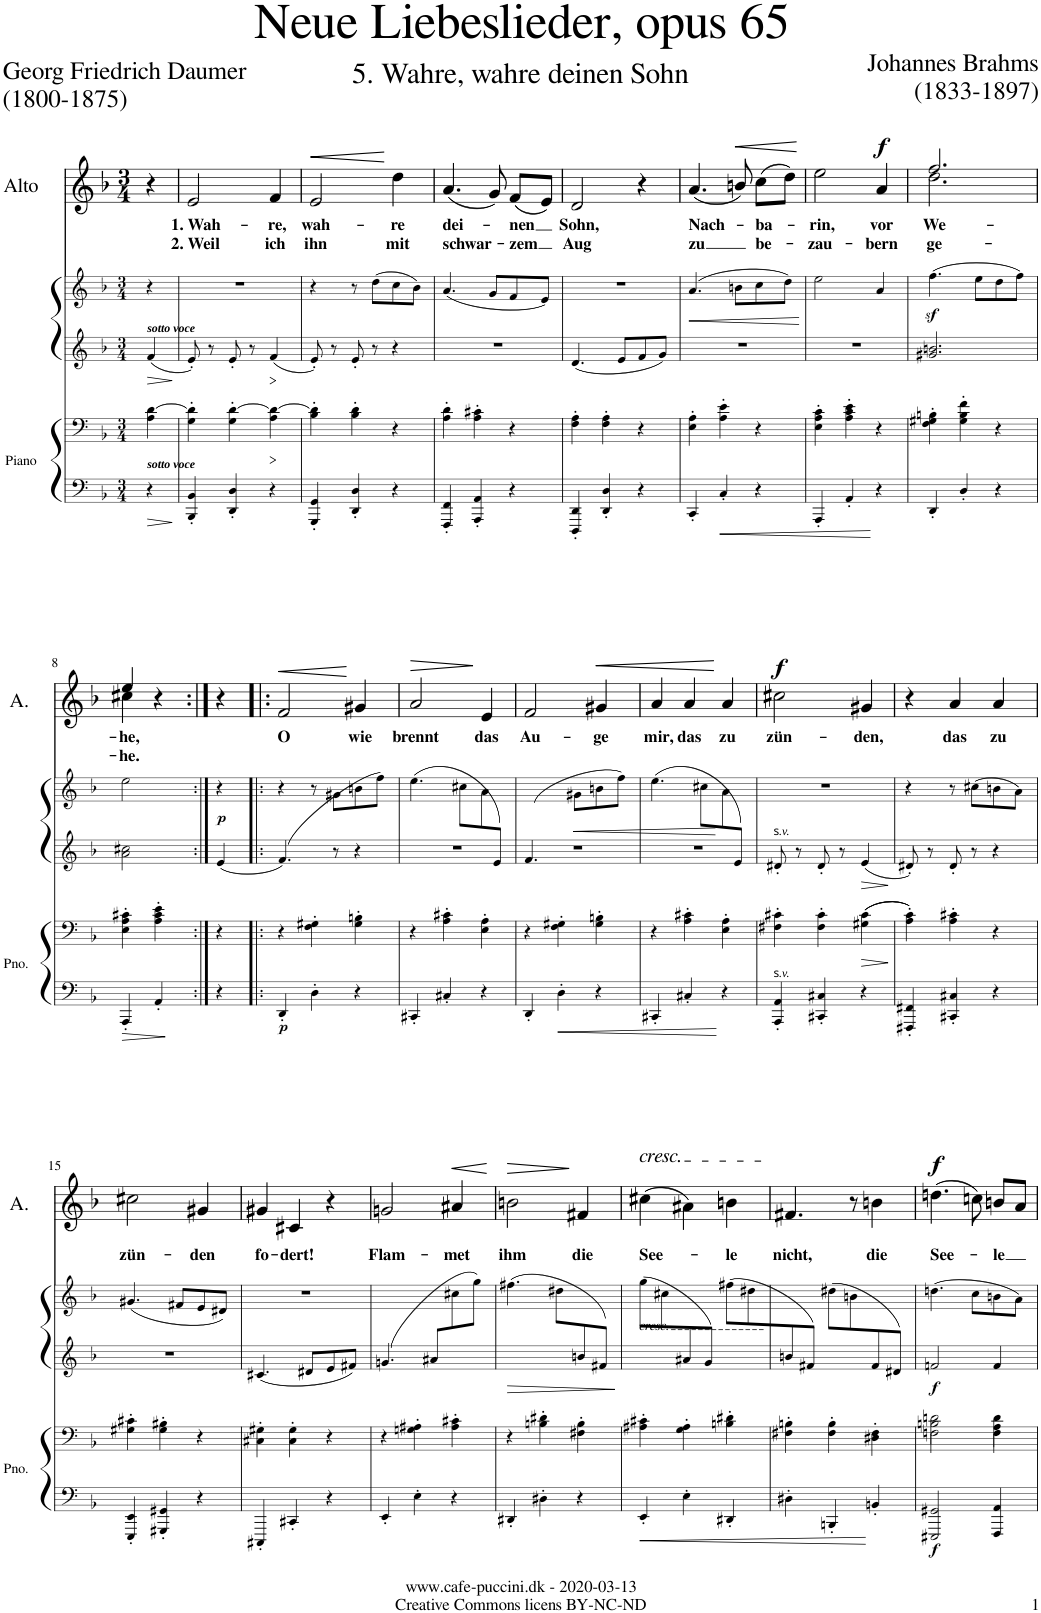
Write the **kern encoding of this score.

**kern	**kern	**dynam	**kern	**kern	**dynam	**kern	**text	**text	**dynam
*part3	*part3	*part3	*part2	*part2	*part2	*part1	*part1	*part1	*part1
*staff5	*staff4	*staff4/5	*staff3	*staff2	*staff2/3	*staff1	*staff1	*staff1	*staff1
*I"Piano	*	*	*I"Piano	*	*	*I"Alto	*	*	*
*I'Pno.	*	*	*I'Pno	*	*	*I'A.	*	*	*
*stria5	*stria5	*	*stria5	*stria5	*	*	*	*	*
*clefF4	*clefF4	*	*clefG2	*clefG2	*	*clefG2	*	*	*
*k[b-]	*k[b-]	*	*k[b-]	*k[b-]	*	*k[b-]	*	*	*
*M3/4	*M3/4	*	*M3/4	*M3/4	*	*M3/4	*	*	*
=	=	=	=	=	=	=	=	=	=
!	!	!	!LO:TX:a:Bi:t=sotto voce	!	!	!	!	!	!
!	!LO:TX:b:Bi:t=sotto voce	!	!	!	!	!	!	!	!
!	!	!LO:HP:b=2	!	!	!	!	!	!	!
4r	4A\ [4d\	>	4f/	4r	.	4r	.	.	.
=1	=1	=1	=1	=1	=1	=1	=1	=1	=1
!	!	!	!	!	!	!	!LO:LY:b	!LO:LY:b	!
4BBB-/' 4BB-/'	4G\' 4d\]'	.	8e'/	2.r	.	2e/	1. Wah-	2. Weil	.
.	.	.	8r	.	.	.	.	.	.
4DD/' 4D/'	4G\' [4d\'	.	8e'/	.	.	.	.	.	.
.	.	.	8r	.	.	.	.	.	.
!	!	!LO:HP:n=1:b	!	!	!LO:HP:b=2	!	!LO:LY:b	!LO:LY:b	!
4r	4A\ 4d\_	] >	4f/	.	>	4f/	re,	ich	.
=2	=2	=2	=2	=2	=2	=2	=2	=2	=2
!	!	!	!	!	!	!	!LO:LY:b	!LO:LY:b	!LO:HP:b
4GGG/' 4GG/'	4B-\' 4d\]'	.	8e'/	4r	.	2e/	wah-	ihn	<
.	.	.	8r	.	.	.	.	.	.
4DD/' 4D/'	4B-\' 4d\'	.	8e'/	8r	.	.	.	.	.
.	.	.	8r	(8dd\L	.	.	.	.	.
!	!	!	!	!	!	!	!LO:LY:b	!LO:LY:b	!
4r	4r	.	4r	8cc\	.	4dd\	re	mit	[
.	.	.	.	8b-\J)	.	.	.	.	.
=3	=3	=3	=3	=3	=3	=3	=3	=3	=3
!	!	!	!	!	!	!	!LO:LY:b	!LO:LY:b	!
4FFF/' 4FF/'	4A\' 4d\'	.	2.r	(4.a/	.	(4.a/	dei-	schwar-	.
4AAA/' 4AA/'	4A\' 4c#X\'	.	.	.	.	.	.	.	.
.	.	.	.	8g/L	.	8g/)	.	.	.
!	!	!	!	!	!	!	!LO:LY:b	!LO:LY:b	!
4r	4r	.	.	8f/	.	(8f/L	nen	-zem	.
.	.	.	.	8e/J)	.	8e/J)	.	.	.
=4	=4	=4	=4	=4	=4	=4	=4	=4	=4
!	!	!	!	!	!	!	!LO:LY:b	!LO:LY:b	!
4DDD/' 4DD/'	4F\' 4A\'	.	4.d/	2.r	.	2d/	Sohn,	Aug	.
4DD/' 4D/'	4F\' 4A\'	.	.	.	.	.	.	.	.
.	.	.	8e/L	.	.	.	.	.	.
4r	4r	.	8f/	.	.	4r	.	.	.
.	.	.	8g/J	.	.	.	.	.	.
=5	=5	=5	=5	=5	=5	=5	=5	=5	=5
!	!	!	!	!	!LO:HP:b	!	!LO:LY:b	!LO:LY:b	!
4CC'/	4E\' 4A\'	.	2.r	(4.a/	<	(4.a/	Nach-	zu	.
4C'/	4A\' 4e\'	.	.	.	.	.	.	.	.
!	!	!	!	!	!	!	!	!	!LO:HP:b
.	.	.	.	8bn\L	.	8bn/)	.	.	<
!	!	!	!	!	!	!	!LO:LY:b	!LO:LY:b	!
4r	4r	.	.	8cc\	.	(8cc\L	ba-	be-	.
.	.	.	.	8dd\J)	.	8dd\J)	.	.	.
.	.	.	.	.	]	.	.	.	[
=6	=6	=6	=6	=6	=6	=6	=6	=6	=6
!	!	!	!	!	!	!	!LO:LY:b	!LO:LY:b	!
4AAA'/	4E\' 4A\' 4c\'	.	2.r	2ee\	.	2ee\	-rin,	-zau-	.
4AA'/	4A\' 4c\' 4e\'	.	.	.	.	.	.	.	.
!	!	!	!	!	!	!	!LO:LY:b	!LO:LY:b	!LO:DY:a
4r	4r	]	.	4a/	.	4a/	-vor	-bern	f
=7	=7	=7	=7	=7	=7	=7	=7	=7	=7
!	!	!	!	!	!	!	!LO:LY:b	!LO:LY:b	!
*	*	*	*	*	*	*^	*	*	*
4DD'/	4F\' 4G#X\' 4Bn\'	.	2.g#X/ 2.bn/	(4.ffz<\	.	2.ff/	2.dd\	We-	ge-	.
4D'/	4G#\' 4B\' 4f\'	.	.	.	.	.	.	.	.	.
.	.	.	.	8ee\L	.	.	.	.	.	.
4r	4r	.	.	8dd\	.	.	.	.	.	.
.	.	.	.	8ff\J)	.	.	.	.	.	.
!!LO:LB:g=z	!!
=8	=8	=8	=8	=8	=8	=8	=8	=8	=8	=8
!	!	!	!	!	!	!	!	!LO:LY:b	!LO:LY:b	!
4AAA'/	4E\' 4A\' 4c#X\'	.	2a\ 2cc#X\	2ee\	.	4ee/	4cc#X\	-he,	-he.	.
4AA'/	4A\' 4c#\' 4e\'	.	.	.	.	4r	4ryy	.	.	.
=8X1:|!	=8X1:|!	=8X1:|!	=8X1:|!	=8X1:|!	=8X1:|!	=8X1:|!	=8X1:|!	=8X1:|!	=8X1:|!	=8X1:|!
!	!	!	!	!	!LO:DY:b	!	!	!	!	!
*	*	*	*	*	*	*v	*v	*	*	*
4r	4r	.	4e/	4r	p	4r	.	.	.
=9!|:	=9!|:	=9!|:	=9!|:	=9!|:	=9!|:	=9!|:	=9!|:	=9!|:	=9!|:
!	!	!LO:DY:b=2	!	!	!	!	!LO:LY:b	!	!LO:HP:b
4DD'/	4r	p	(>4.f/	4r	.	2f/	O	.	<
4D'\	4F\' 4G#X\'	.	.	8r	.	.	.	.	.
.	.	.	8r	8g#X\L	.	.	.	.	.
!	!	!	!	!	!	!	!LO:LY:b	!	!
4r	4G#\' 4Bn\'	.	4r	8bn\	.	4g#X/	wie	.	[
.	.	.	.	(8ff\J	.	.	.	.	.
=10	=10	=10	=10	=10	=10	=10	=10	=10	=10
*	*	*	*^	*	*	*	*	*	*
!	!	!	!	!	!	!	!	!LO:LY:b	!	!LO:HP:b
4CC#X'/	4r	.	8ryy	2.r	(4.ee\	.	2a/	brennt	.	>
4C#X'/	4A\' 4c#X\'	.	.	.	.	.	.	.	.	.
.	.	.	.	.	8cc#X\L	.	.	.	.	.
!	!	!	!	!	!	!	!	!LO:LY:b	!	!
4r	4E\' 4A\'	.	.	.	8a\	.	4e/	das	.	]
.	.	.	8e/J)	.	8ryy	.	.	.	.	.
=11	=11	=11	=11	=11	=11	=11	=11	=11	=11	=11
!	!	!	!	!	!	!	!	!LO:LY:b	!	!
4DD'/	4r	.	(4.f/	2.r	4.ryy	.	2f/	Au-	.	.
!	!	!LO:HP:b=2	!	!	!	!	!	!	!	!
4D'\	4F\' 4G#X\'	<	.	.	.	.	.	.	.	.
!	!	!	!	!	!	!LO:HP:b	!	!	!	!
.	.	.	4.ryy	.	8g#X\L	<	.	.	.	.
!	!	!	!	!	!	!	!	!LO:LY:b	!	!LO:HP:b
4r	4G#\' 4Bn\'	.	.	.	8bn\	.	4g#X/	-ge	.	<
.	.	.	.	.	8ff\J)	.	.	.	.	.
=12	=12	=12	=12	=12	=12	=12	=12	=12	=12	=12
!	!	!	!	!	!	!	!	!LO:LY:b	!	!
4CC#X'/	4r	.	8ryy	2.r	(4.ee\	.	4a/	mir,	.	.
!	!	!	!	!	!	!	!	!LO:LY:b	!	!
4C#X'/	4A\' 4c#X\'	.	.	.	.	.	4a/	das	.	.
.	.	.	.	.	8cc#X\L	.	.	.	.	.
!	!	!	!	!	!	!	!	!LO:LY:b	!	!
4r	4E\' 4A\'	.	.	.	8a\	[	4a/	zu	.	[
.	.	.	8e/J)	.	8ryy	.	.	.	.	.
*	*	*	*v	*v	*	*	*	*	*	*
=13	=13	=13	=13	=13	=13	=13	=13	=13	=13
!	!	!	!LO:TX:a:t=s	!	!	!	!	!	!
!	!	!	!LO:TX:a:i:t=.v.	!	!	!	!	!	!
!LO:TX:a:t=s	!	!	!	!	!	!	!	!	!
!LO:TX:a:i:t=.v.	!	!	!	!	!	!	!	!	!
!	!	!	!	!	!	!	!LO:LY:b	!	!LO:DY:a
4AAA/' 4AA/'	4F#X\' 4c#X\'	.	8d#X'/	2.r	.	2cc#X\	zün-	.	f
.	.	.	8r	.	.	.	.	.	.
4CC#X/' 4C#X/'	4F#\' 4c#\'	.	8d#'/	.	.	.	.	.	.
.	.	.	8r	.	.	.	.	.	.
!	!	!LO:HP:b	!	!	!	!	!LO:LY:b	!	!
4r	((4G#X\ 4c#\	>	4e/	.	.	4g#X/	-den,	.	.
.	.	[	.	.	[	.	.	.	.
=14	=14	=14	=14	=14	=14	=14	=14	=14	=14
4FFF#X/' 4FF#X/'	4A\' 4c\'))	.	8d#X'/	4r	.	4r	.	.	.
.	.	.	8r	.	.	.	.	.	.
!	!	!	!	!	!	!	!LO:LY:b	!	!
4CC#X/' 4C#X/'	4A\' 4c#X\'	.	8d#'/	8r	.	4a/	das	.	.
.	.	.	8r	8cc#X\L	.	.	.	.	.
!	!	!	!	!	!	!	!LO:LY:b	!	!
4r	4r	.	4r	8bn\	.	4a/	zu	.	.
.	.	.	.	8a\J)	.	.	.	.	.
!!LO:LB:g=z
=15	=15	=15	=15	=15	=15	=15	=15	=15	=15
!	!	!	!	!	!	!	!LO:LY:b	!	!
4EEE/' 4EE/'	4G#X\' 4c#X\'	.	2.r	(4.g#X/	.	2cc#X\	zün-	.	.
4GGG#X/' 4GG#X/'	4G#\' 4B#X\'	.	.	.	.	.	.	.	.
.	.	.	.	8f#X/L	.	.	.	.	.
!	!	!	!	!	!	!	!LO:LY:b	!	!
4r	4r	.	.	8e/	.	4g#X/	-den	.	.
.	.	.	.	8d#X/J)	.	.	.	.	.
=16	=16	=16	=16	=16	=16	=16	=16	=16	=16
!	!	!	!	!	!	!	!LO:LY:b	!	!
4CCC#X'/	4C#X\' 4G#X\'	.	4.c#X/	2.r	.	4g#X/	fo-	.	.
!	!	!	!	!	!	!	!LO:LY:b	!	!
4CC#X'/	4C#\' 4G#\'	.	.	.	.	4c#X/	-dert!	.	.
.	.	.	8d#X/L	.	.	.	.	.	.
4r	4r	.	8e/	.	.	4r	.	.	.
.	.	.	8f#X/J	.	.	.	.	.	.
=17	=17	=17	=17	=17	=17	=17	=17	=17	=17
*	*	*	*^	*	*	*	*	*	*
!	!	!	!	!	!	!	!	!LO:LY:b	!	!
4EE'/	4r	.	(4.gn/	2.ryy	2ryy	.	2gn/	Flam-	.	.
4E'\	4Gn\' 4A#X\'	.	.	.	.	.	.	.	.	.
.	.	.	8a#X/L	.	.	.	.	.	.	.
!	!	!	!	!	!	!	!	!LO:LY:b	!	!LO:HP:b
4r	4A#\' 4c#X\'	.	4ryy	.	8cc#X\	.	4a#X/	-met	.	<
.	.	.	.	.	8gg\J)	.	.	.	.	.
*	*	*	*v	*v	*	*	*	*	*	*
.	.	.	.	.	.	.	.	.	[
=18	=18	=18	=18	=18	=18	=18	=18	=18	=18
*	*	*	*^	*	*	*	*	*	*
!	!	!	!	!	!	!	!	!LO:LY:b	!	!LO:HP:b
4DD#X'/	4r	.	2ryy	2.ryy	(4.ff#X\	.	2bn\	ihm	.	>
4D#X'\	4Bn\' 4d#X\'	.	.	.	.	.	.	.	.	.
.	.	.	.	.	8dd#X\L	.	.	.	.	.
!	!	!	!	!	!	!	!	!LO:LY:b	!	!
4r	4F#X\' 4B\'	.	8bn/	.	4ryy	.	4f#X/	die	.	]
.	.	.	8f#X/J)	.	.	.	.	.	.	.
=19	=19	=19	=19	=19	=19	=19	=19	=19	=19	=19
!	!	!	!	!	!	!	!LO:TX:a:i:t=cresc.	!	!	!
!	!	!	!	!	!LO:TX:b:i:t=cresc.	!	!	!	!	!
!	!	!	!	!	!	!	!	!LO:LY:b	!	!
4EE'/	4A#X\' 4c#X\'	.	4ryy	2.ryy	(8gg\L	.	(4cc#X\	See-	.	.
.	.	.	.	.	8cc#X\	.	.	.	.	.
4E'\	4G\' 4A#\'	.	8a#X/	.	4ryy	.	4a#X\)	.	.	.
.	.	.	8g/J)	.	.	.	.	.	.	.
!	!	!	!	!	!	!	!	!LO:LY:b	!	!
4DD#X'/	4Bn\' 4d#X\'	.	4ryy	.	(8ff#X\L	.	4bn\	-le	.	.
.	.	.	.	.	8dd#X\	.	.	.	.	.
=20	=20	=20	=20	=20	=20	=20	=20	=20	=20	=20
!	!	!	!	!	!	!	!	!LO:LY:b	!	!
4D#X'\	4F#X\' 4Bn\'	.	8bn/	2.ryy	4ryy	.	4.f#X/	nicht,	.	.
.	.	.	8f#X/J)	.	.	.	.	.	.	.
4BBBn'/	4F#\' 4B\'	.	4ryy	.	(8dd#X\L	.	.	.	.	.
.	.	.	.	.	8bn\	.	8r	.	.	.
!	!	!	!	!	!	!	!	!LO:LY:b	!	!
4BBn'/	4D#X\' 4F#\'	]	8f#/	.	4ryy	.	4bn\	die	.	.
.	.	.	8d#X/J)	.	.	.	.	.	.	.
*	*	*	*v	*v	*	*	*	*	*	*
=21	=21	=21	=21	=21	=21	=21	=21	=21	=21
*	*^	*	*	*	*	*	*	*	*
!	!	!	!LO:DY:b=2	!	!	!LO:DY:b=2	!	!LO:LY:b	!	!LO:DY:a
2EEE#X/ 2GG#X/	2Bn\ 2dn\	2Fn\	f	2fn/	(4.ddn\	f	(4.ddn\	See-	.	f
.	.	.	.	.	8cc\L	.	8ccn\)	.	.	.
!	!	!	!	!	!	!	!	!LO:LY:b	!	!
4FFF/ 4AA/	4A\ 4d\	4F\	.	4f/	8bn\	.	8bn/L	-le	.	.
.	.	.	.	.	8a\J)	.	8a/J	.	.	.
*	*v	*v	*	*	*	*	*	*	*	*
=	=	=	=	=	=	=	=	=	=
*-	*-	*-	*-	*-	*-	*-	*-	*-	*-
